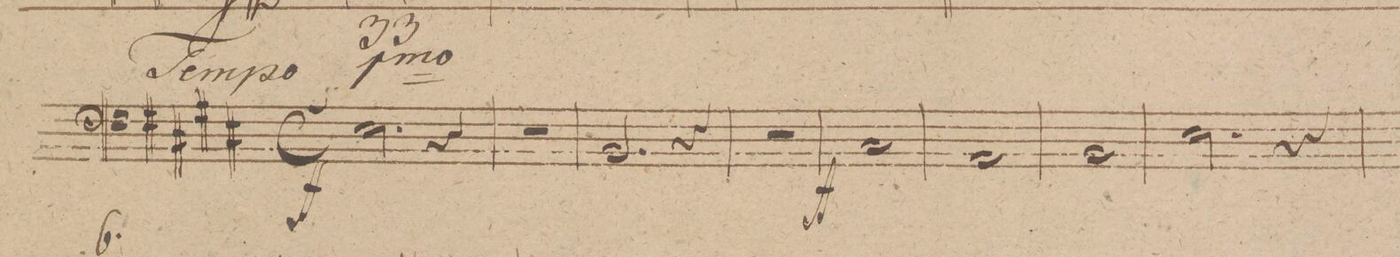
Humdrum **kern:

**kern	**dynam
*I"Trombone Baſso.	*
*clefF4	*
*k[f#c#g#d#]	*
*met(c)	*
*M4/4	*
2.E\	ff
4r	.
=159	=159
1r	.
=160	=160
2.BB/	.
4r	.
=161	=161
1r	.
=162	=162
1C#/	ff
=163	=163
1AA/	.
=164	=164
1BB/	.
=165	=165
2.E\	.
4r	.
=166	=166
*-	*-
